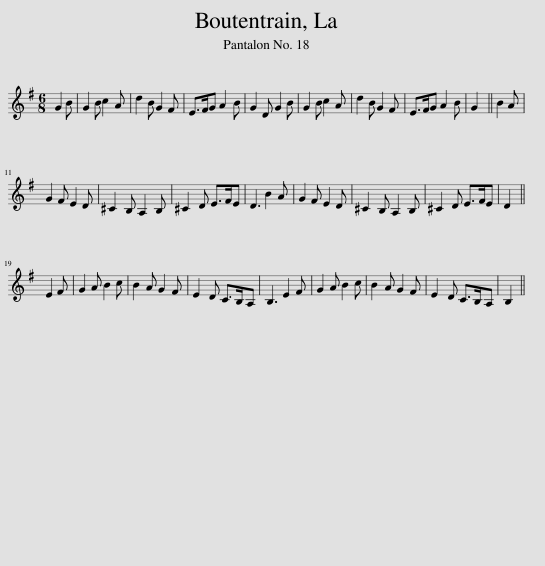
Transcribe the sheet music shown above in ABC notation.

X:1
L:1/8
M:6/8
I:linebreak $
K:G
V:1 treble
V:1
 G2 B | G2 B c2 A | d2 B G2 F | E>FG A2 B | G2 D G2 B | %5
 G2 B c2 A | d2 B G2 F | E>FG A2 B | G2 || B2 A |$ %10
 G2 F E2 D | ^C2 B, A,2 B, | ^C2 D E>FE | D3 B2 A | G2 F E2 D | %15
 ^C2 B, A,2 B, | ^C2 D E>FE | D2 ||$ E2 F | G2 A B2 c | %20
 B2 A G2 F | E2 D C>B,A, | B,3 E2 F | G2 A B2 c | B2 A G2 F | %25
 E2 D C>B,A, | B,2 || %27
